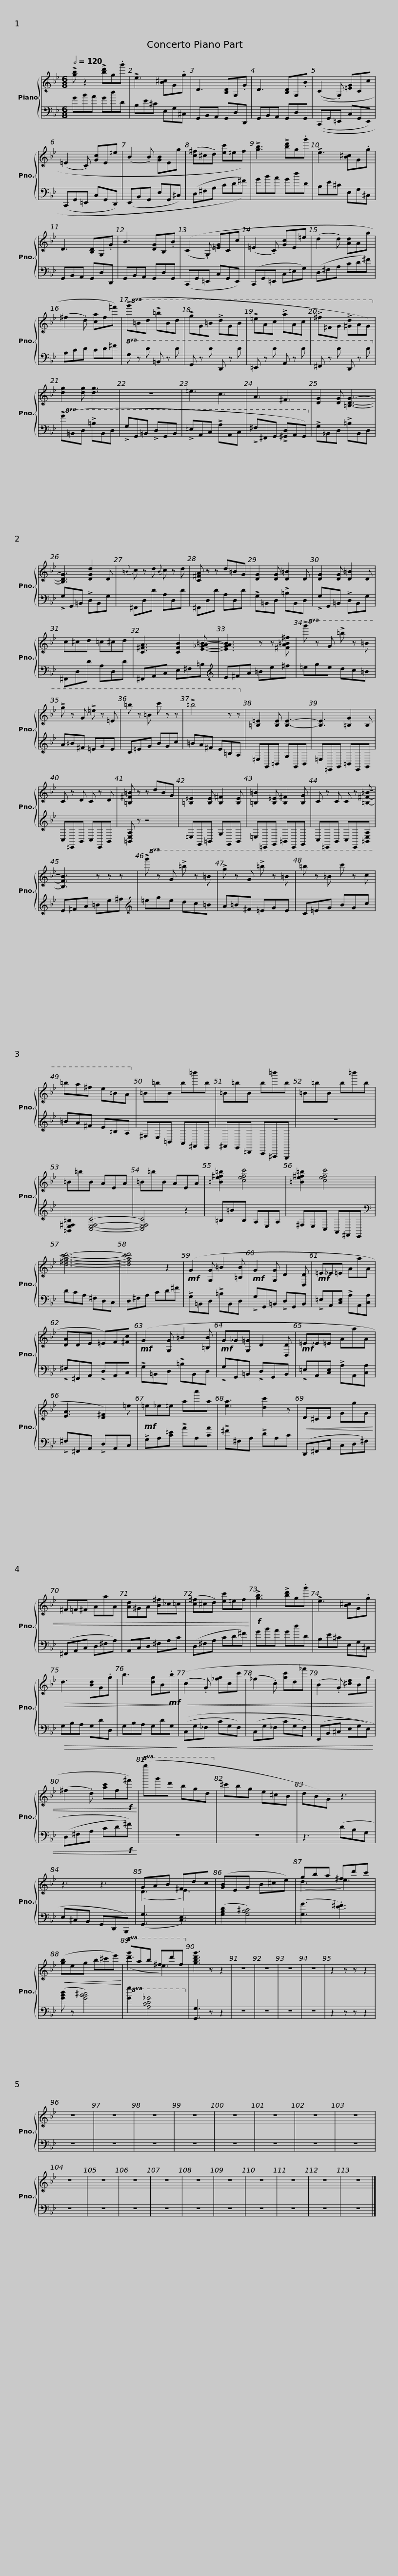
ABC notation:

X:1
%%score { ( 1 3 ) | 2 }
L:1/8
Q:1/2=120
M:6/8
I:linebreak $
K:Bb
V:1 treble
V:3 treble
V:2 bass
V:1
 !>![gb] z2 !>![bd']g.g' | !>!e3 [B^c]G.g | D3 [B,D]G,.G | D3 [B,D]G,.B | ((C2 .G,) [=EG]Cc |$ %5
 (=E2 .C) [Gc]E=e | (B2 .B) [GB]Eg | ([c^f]^c.d) [ec']=ef) | !>![gb]3 !>![bd']g.g' | !>!e3 [B^c]G.g |$ %10
 D3 [B,D]G,.G | B3 [DG]B,.B | ((C2 .G,) [=EG]Cc | (=E2 .C) [Gc]E=e | (d2 .d) [Ad]Aa |$ %15
 (^f2 .d) [ca]f^f') |!8va(! (!>!g'=bd' !>!=b'bd' | !>!g'g=b !>!d'gb | !>!=e'ac' !>!a'ac' | !>!^f'^fg !>![^gd']ag)!8va)! |$ %20
 [dg]2 [dg] [dg]3 | z6 | =e3 c3 | A3 ^F3 | [DG]2 [DG] [=B,DG]3- | %25
 [B,DG]3 [DGd]2 D |${=B} c z d{B} c z d | [C^FA] z z d=BG | [DG]2 [DG] [D=B]2 D | [DG]2 [DG] [D=B]2 D | %30
 c^cd =c^cd |$ [C^FA]3 [CFB]2 [E_GA=B]- | [EGAB]3 z z [^FA=B^f] |!8va(! !>!g' z g !>!=b' z =b | !>!g' z g !>!=e' z =e | %35
 =b' z =b c'' z z |$ !>!=b'4 z z!8va)! | [=B,=E]2 [B,E] [B,E]3- | [B,E]3 [=B,G]2 B, | C z D C z D | %40
 [=B,^F=B] z z dBG |$ [=B,=E]2 [B,E] [B,^F]2 [B,E] | [=B,=B]2 [B,=E] [B,^F]2 [B,G] | C z C C z [=B,^F=B]- | [B,FB]3 z z z |$ %45
!8va(! !>!g' z g !>!=b' z =b | !>!g' z g !>!=b' z =b | =b' z =b c'' z c' | =b'a'^f' e'=ba!8va)! | =B=bB b=b'b |$ %50
 =B=bB b=b'b | =B=bB b=b'b | =B=bB AEA | =B=bB AEA | [=Be^f=b]2 [cefc']4 |$ %55
 [=Be^f=b]2 [cefc']4 | [d^fac'd']6- | [dfac'd']4 z2 |!mf! (G2 [G,G] =B2 [=B,B] |!mf! G2 [G,G] D2 [D,D] |$ %60
!mf! =E_E=E AaA | [DA]DE =E)F[^Fc] |!mf! (G2 [G,G] =B2 [=B,B] |!mf! G_G[G,=G] D2 [D,D] |!mf! =E_E=E AaA |$ %65
 [EA]3 [D^F]2) =e |!mf! =e_e=e aa'a | [ea]3 [dc']2 z |!<(! D^CD GgG | ^F=F^F AaA |$ %70
 [Ad]^GA [B^f]_c=c | ([c^f]^c.d) [ec']=ef!<)! |!f! !>![gb]3 !>![bd']g.g' | !>!e3 [B^c]G.g |!>(! d3 [Bd]G.g |$ %75
 b3 [dg]B!mf!.b!>)! |!<(! ((c2 .G) [_fg]cc' | (_f2 .c) [gc']d_f' | (B2 .G) [^ce]Bg | (^f2 .d) [ac']f!f!^f')!<)! |$ %80
!8va(! (b''g''d'' b'g'd'!8va)! | ^c'bg e^cB | dBG) z3 | z3 z3 | GAB ^Fdc |$ %85
 ([GB]EG B^ce) | gba ^fd'c' |!<(! ([gb]eg b^c'e')!<)! |!8va(! g'a'b' ^f'd''f'!8va)! | [gbd'g']3 z z2 | %90
 z6 | z6 |$ z6 | z6 | z2 z z z2 | %95
 z6 | z6 | z6 | z6 | z6 | %100
 z6 | z6 | z6 | z6 | z6 | %105
 z6 | z6 | z6 | z6 |$ z6 | %110
 z6 | z6 | z6 |] %113
V:2
 GBA GdD | B,E^C E,G,^C, | G,,B,,A,, G,,D,D,, | G,,B,,A,, G,,D,G,, | ((C,,G,,=E,, C,G,,E,,) |$ %5
 (C,,G,,=E,, C,G,,D,,) | (E,,B,,G,, E,G,,^C,) | (D,^F,A, CD^F)) | GBA GdD | B,E^C E,G,^C, |$ %10
 G,,B,,A,, G,,D,D,, | G,,B,,A,, G,,D,G,, | (C,,G,,=E,, C,G,,E,,) | (C,,G,,=E,, C,=E,G,) | (D,^F,A, CD^F) |$ %15
 A,CD CD^F |!8va(! G, z d =B, z d | G, z d D, z d | =E, z d A, z d | ^F, z d D, z d!8va)! |$ %20
!8va(! (!>!G=B,D !>!=BB,D | !>!GG,=B, !>!DG,B, | !>!=EA,C !>!AA,C | !>!^F^F,G, !>![^G,D]A,G,)!8va)! | !>!G,=B,,D, !>!=B,B,,D, | %25
 !>!G,G,,=B,, !>!D,B,,G, |$ ^F,,D,D A,D,D | ^F,,D,D A,D,D | !>!G,=B,,D, !>!=B,B,,D, | !>!G,G,,=B,, !>!D,B,,G, | %30
 ^F,,D,D A,D,D |$ ^F,,A,,C, E,^F,=B, |[K:treble] E^FA =Be^f | =ege dc=B | A=B^F =EGE | %35
 C=EG BGc |$ =BA^F E=B,A, | =E,G,,=B,, G,G,,B,, | =E,=E,,G,, =B,,E,,G,, | C,=E,,B,, C,E,,B,, | %40
 [=B,,E,A,] z z4 |$ =E,G,,=B,, G,G,,B,, | =E,=E,,G,, =B,,E,,G,, | C,=E,,B,, C,E,,[=B,,E,A,] | E^FA =Be^f |$ %45
[K:treble] =ege dc=B | A=B^F =EGE | C=EG BGc | =BA^F E=B,A, | ^F,E,=B,, A,,^F,,E,, |$ %50
 ^F,,E,,=B,,, A,,,^F,,,E,,, | z6 | [=B,,E,^F,=B,]2 [C,E,F,C]4- | [C,E,F,C]4 z2 | =B,=BB, A,E,A, |$ %55
 ^F,E,C, A,,^F,,E,, |[K:bass] DCA, ^F,D,C, | D,^F,A, CD^F | !>!G,=B,,D, !>!=B,B,,D, | !>!G,G,,=B,, !>!D,G,,B,, |$ %60
 !>!=E,A,,[C,E,] !>!A,A,,[C,A,] | !>!^F,^F,,A,, !>!D,A,,C, | !>!G,=B,,D, !>!=B,B,,D, | !>!G,G,,=B,, !>!D,G,,B,, | !>!=E,A,,[C,E,] !>!A,A,,[C,A,] |$ %65
 !>!^F,^F,,A,, !>!D,A,,C, | !>!G,A,[C=E] !>!AA,[CA] | !>!^F^F,A, !>!DA,C | (D,,^F,,A,, C,D,^F,) | (^F,,A,,C, D,^F,A,) |$ %70
 A,,C,D, ^F,A,C | (D,^F,A, CD^F) | GBA GdD | B,E^C E,G,^C, |!>(! G,B,A, G,DD, |$ %75
 G,B,A, G,DG,!>)! |!<(! ((C,G,_F, CG,F,) | (C,G,_F, CG,F,) | (E,,B,,^C, E,G,E,) | (D,^F,A, CD!f!^F))!<)! |$ %80
 z6 | z6 | z3 (DB,G, | E,^C,B,, G,,D,,B,,,) | ([G,,G,]3 .[C,E,]3) |$ %85
 ([G,B,D]2 [G,B,^C]4) | ([G,G]3 .[E^F]3) | ([GBd] z [GB^c]4) |!8va(!!8va(! [Gg]2 [Acd_g]4!8va)!!8va)! | [G,,G,]3 z z2 | %90
 z6 | z6 |$ z6 | z6 | z2 z z z2 | %95
 z6 | z6 | z6 | z6 | z6 | %100
 z6 | z6 | z6 | z6 | z6 | %105
 z6 | z6 | z6 | z6 |$ z6 | %110
 z6 | z6 | z6 |] %113
V:3
 x6 | x6 | x6 | x6 | x6 |$ %5
 x6 | x6 | x6 | x6 | x6 |$ %10
 x6 | x6 | x6 | x6 | x6 |$ %15
 x6 |!8va(! x6 | x6 | x6 | x6!8va)! |$ %20
 x6 | x6 | x6 | x6 | x6 | %25
 x6 |$ x6 | x6 | x6 | x6 | %30
 x6 |$ x6 | x6 |!8va(! x6 | x6 | %35
 x6 |$ x6!8va)! | x6 | x6 | x6 | %40
 x6 |$ x6 | x6 | x6 | x6 |$ %45
!8va(! x6 | x6 | x6 | x6!8va)! | x6 |$ %50
 x6 | x6 | x6 | x6 | x6 |$ %55
 x6 | x6 | x6 | x6 | x6 |$ %60
 x6 | x6 | x6 | x6 | x6 |$ %65
 x6 | x6 | x6 | x6 | x6 |$ %70
 x6 | x6 | x6 | x6 | x6 |$ %75
 x6 | x6 | x6 | x6 | x6 |$ %80
!8va(! x6!8va)! | x6 | x6 | x6 | (D3 E3) |$ %85
 x6 | (d3 e3) | x6 |!8va(! (d'3 e'3)!8va)! | x6 | %90
 x6 | x6 |$ x6 | x6 | x6 | %95
 x6 | x6 | x6 | x6 | x6 | %100
 x6 | x6 | x6 | x6 | x6 | %105
 x6 | x6 | x6 | x6 |$ x6 | %110
 x6 | x6 | x6 |] %113
